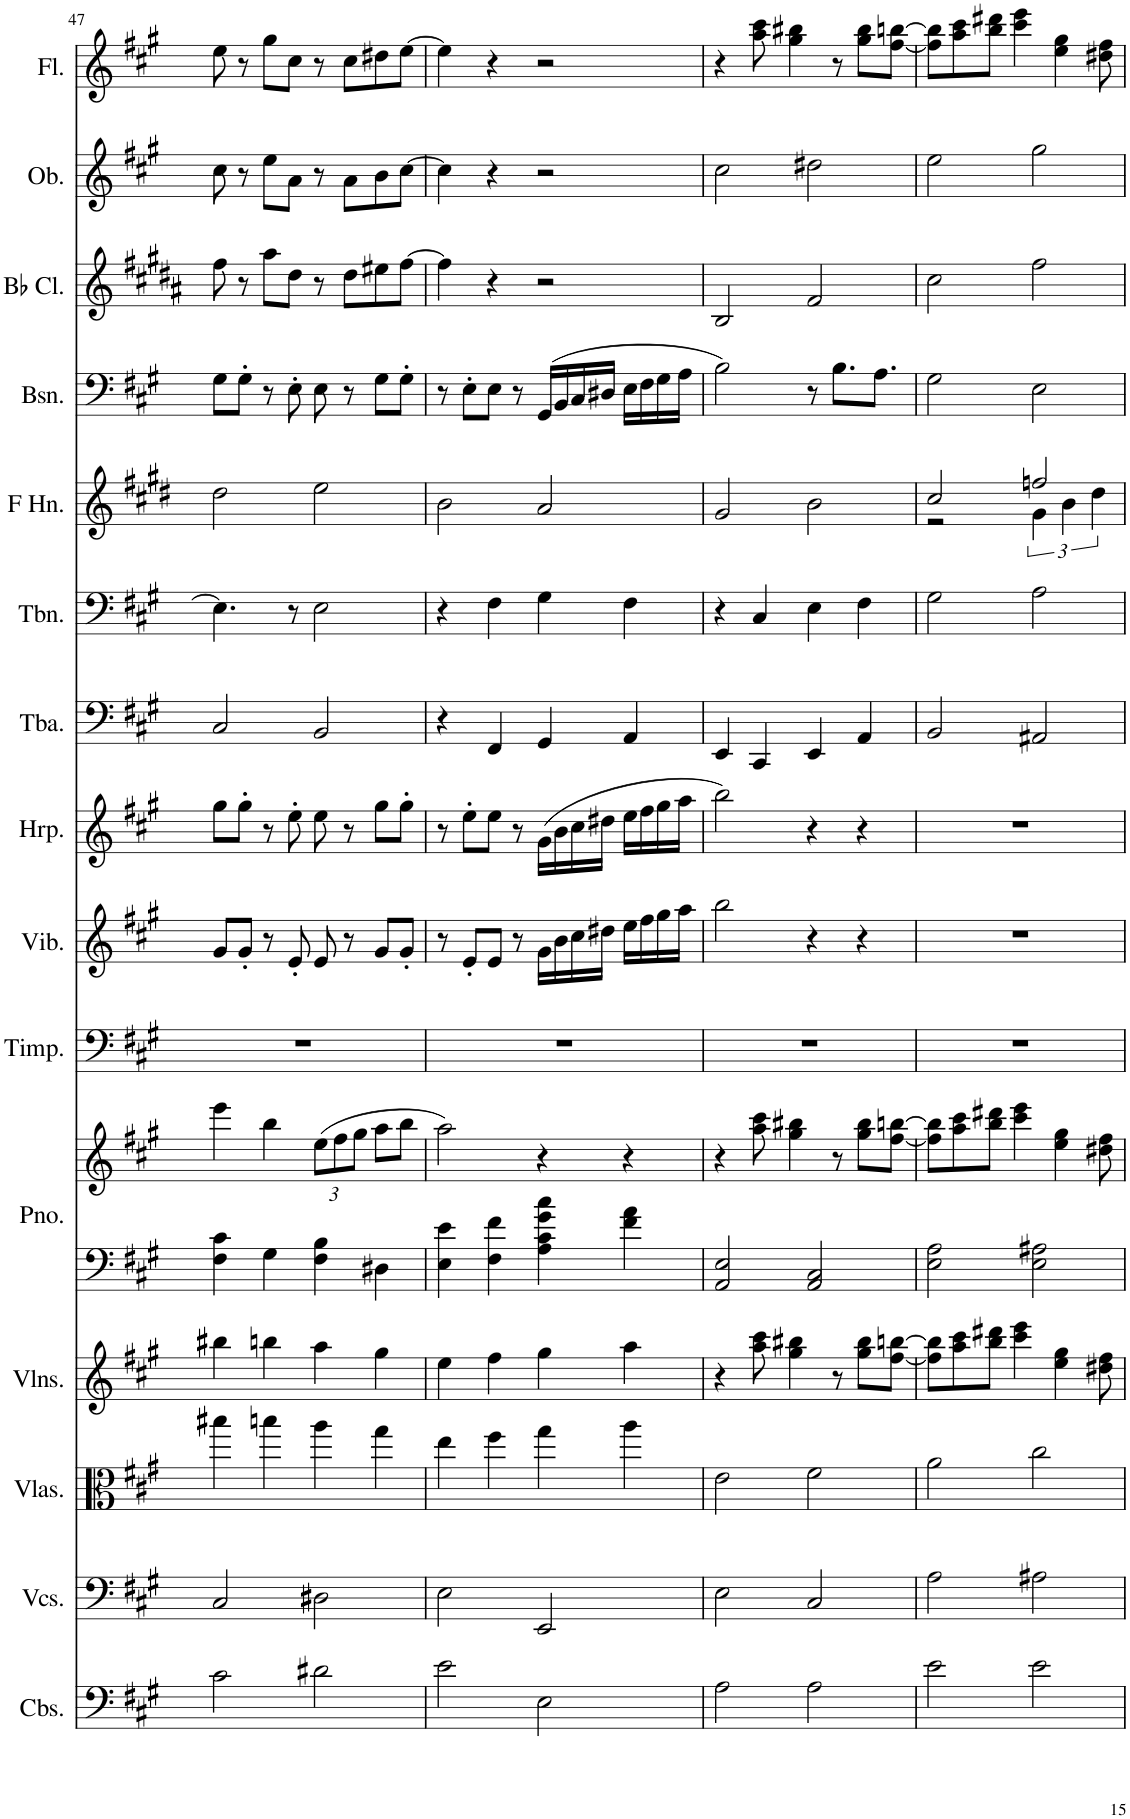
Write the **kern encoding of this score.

**kern	**kern	**kern	**kern	**kern	**kern	**kern	**kern	**kern	**kern	**kern	**kern	**kern	**kern	**kern	**kern
*part15	*part14	*part13	*part12	*part11	*part11	*part10	*part9	*part8	*part7	*part6	*part5	*part4	*part3	*part2	*part1
*staff16	*staff15	*staff14	*staff13	*staff12	*staff11	*staff10	*staff9	*staff8	*staff7	*staff6	*staff5	*staff4	*staff3	*staff2	*staff1
*I"Contrabasses	*I"Violoncellos	*I"Violas	*I"Violins	*I"Piano	*	*I"Timpani	*I"Vibraphone	*I"Harp	*I"Tuba	*I"Trombone	*I"Horn in F	*I"Bassoon	*I"Bb Clarinet	*I"Oboe	*I"Flute
*I'Cbs.	*I'Vcs.	*I'Vlas.	*I'Vlns.	*I'Pno.	*	*I'Timp.	*I'Vib.	*I'Hrp.	*I'Tba.	*I'Tbn.	*	*I'Bsn.	*I'Bb Cl.	*I'Ob.	*I'Fl.
!!LO:PB:g=z
*clefF4	*clefF4	*clefC3	*clefG2	*clefF4	*clefG2	*clefF4	*clefG2	*clefG2	*clefF4	*clefF4	*clefG2	*clefF4	*clefG2	*clefG2	*clefG2
*Trd7c12	*	*	*	*	*	*	*	*	*	*	*Trd4c7	*	*Trd1c2	*	*
*k[f#c#g#]	*k[f#c#g#]	*k[f#c#g#]	*k[f#c#g#]	*k[f#c#g#]	*k[f#c#g#]	*k[f#c#g#]	*k[f#c#g#]	*k[f#c#g#]	*k[f#c#g#]	*k[f#c#g#]	*k[f#c#g#d#]	*k[f#c#g#]	*k[f#c#g#d#a#]	*k[f#c#g#]	*k[f#c#g#]
*M4/4	*M4/4	*M4/4	*M4/4	*M4/4	*M4/4	*M4/4	*M4/4	*M4/4	*M4/4	*M4/4	*M4/4	*M4/4	*M4/4	*M4/4	*M4/4
=47	=47	=47	=47	=47	=47	=47	=47	=47	=47	=47	=47	=47	=47	=47	=47
2c#\	2C#/	4bb#X\	4bb#X\	4F#\ 4c#\	4eee\	1r	8g#/L	8gg#\L	2C#/	4.E\]	2dd#\	8G#\L	8ff#\	8cc#\	8ee\
.	.	.	.	.	.	.	8g#'/J	8gg#'\J	.	.	.	8G#'\J	8r	8r	8r
.	.	4bbn\	4bbn\	4G#\	4bb\	.	8r	8r	.	.	.	8r	8aa#\L	8ee\L	8gg#\L
.	.	.	.	.	.	.	8e'/	8ee'\	.	8r	.	8E'\	8dd#\J	8a\J	8cc#\J
*	*	*	*	*	*Xbrackettup	*	*	*	*	*	*	*	*	*	*
2d#X\	2D#X\	4aa\	4aa\	4F#\ 4B\	(12ee\L	.	8e/	8ee\	2BB/	2E\	2ee\	8E\	8r	8r	8r
.	.	.	.	.	12ff#\	.	.	.	.	.	.	.	.	.	.
.	.	.	.	.	.	.	8r	8r	.	.	.	8r	8dd#\L	8a\L	8cc#\L
.	.	.	.	.	12gg#\J	.	.	.	.	.	.	.	.	.	.
.	.	4gg#\	4gg#\	4D#X\	8aa\L	.	8g#/L	8gg#\L	.	.	.	8G#\L	8ee#X\	8b\	8dd#X\
.	.	.	.	.	8bb\J	.	8g#'/J	8gg#'\J	.	.	.	8G#'\J	[8ff#\J	[8cc#\J	[8ee\J
=48	=48	=48	=48	=48	=48	=48	=48	=48	=48	=48	=48	=48	=48	=48	=48
2e\	2E\	4ee\	4ee\	4E\ 4e\	2aa\)	1r	8r	8r	4r	4r	2b\	8r	4ff#\]	4cc#\]	4ee\]
.	.	.	.	.	.	.	8e'/L	8ee'\L	.	.	.	8E'\L	.	.	.
.	.	4ff#\	4ff#\	4F#\ 4f#\	.	.	8e/J	8ee\J	4FF#/	4F#\	.	8E\J	4r	4r	4r
.	.	.	.	.	.	.	8r	8r	.	.	.	8r	.	.	.
2E\	2EE/	4gg#\	4gg#\	4A\ 4c#\ 4g#\ 4cc#\	4r	.	16g#\LL	(16g#\LL	4GG#/	4G#\	2a/	(16GG#/LL	2r	2r	2r
.	.	.	.	.	.	.	16b\	16b\	.	.	.	16BB/	.	.	.
.	.	.	.	.	.	.	16cc#\	16cc#\	.	.	.	16C#/	.	.	.
.	.	.	.	.	.	.	16dd#X\JJ	16dd#X\JJ	.	.	.	16D#X/JJ	.	.	.
.	.	4aa\	4aa\	4f#\ 4a\	4r	.	16ee\LL	16ee\LL	4AA/	4F#\	.	16E\LL	.	.	.
.	.	.	.	.	.	.	16ff#\	16ff#\	.	.	.	16F#\	.	.	.
.	.	.	.	.	.	.	16gg#\	16gg#\	.	.	.	16G#\	.	.	.
.	.	.	.	.	.	.	16aa\JJ	16aa\JJ	.	.	.	16A\JJ	.	.	.
=49	=49	=49	=49	=49	=49	=49	=49	=49	=49	=49	=49	=49	=49	=49	=49
2A\	2E\	2e\	4r	2AA/ 2E/	4r	1r	2bb\	2bb\)	4EE/	4r	2g#/	2B\)	2B/	2cc#\	4r
.	.	.	8aa\ 8ccc#\	.	8aa\ 8ccc#\	.	.	.	4CC#/	4C#/	.	.	.	.	8aa\ 8ccc#\
.	.	.	4gg#\ 4bb#X\	.	4gg#\ 4bb#X\	.	.	.	.	.	.	.	.	.	4gg#\ 4bb#X\
2A\	2C#/	2f#\	.	2AA/ 2C#/	.	.	4r	4r	4EE/	4E\	2b\	8r	2f#/	2dd#X\	.
.	.	.	8r	.	8r	.	.	.	.	.	.	8.B\L	.	.	8r
.	.	.	8gg#\ 8bb#\L	.	8gg#\ 8bb#\L	.	4r	4r	4AA/	4F#\	.	.	.	.	8gg#\ 8bb#\L
.	.	.	.	.	.	.	.	.	.	.	.	8.A\J	.	.	.
.	.	.	[8ff#\ [8bbn\J	.	[8ff#\ [8bbn\J	.	.	.	.	.	.	.	.	.	[8ff#\ [8bbn\J
=50	=50	=50	=50	=50	=50	=50	=50	=50	=50	=50	=50	=50	=50	=50	=50
*	*	*	*	*	*	*	*	*	*	*	*^	*	*	*	*
2e\	2A\	2a\	8ff#\] 8bb\]L	2E\ 2A\	8ff#\] 8bb\]L	1r	1r	1r	2BB/	2G#\	2cc#/	2r	2G#\	2cc#\	2ee\	8ff#\] 8bb\]L
.	.	.	8aa\ 8ccc#\	.	8aa\ 8ccc#\	.	.	.	.	.	.	.	.	.	.	8aa\ 8ccc#\
.	.	.	8bb\ 8ddd#X\J	.	8bb\ 8ddd#X\J	.	.	.	.	.	.	.	.	.	.	8bb\ 8ddd#X\J
.	.	.	4ccc#\ 4eee\	.	4ccc#\ 4eee\	.	.	.	.	.	.	.	.	.	.	4ccc#\ 4eee\
2e\	2A#X\	2cc#\	.	2E\ 2A#X\	.	.	.	.	2AA#X/	2A\	2ffn/	6g#\	2E\	2ff#\	2gg#\	.
.	.	.	4ee\ 4gg#\	.	4ee\ 4gg#\	.	.	.	.	.	.	.	.	.	.	4ee\ 4gg#\
.	.	.	.	.	.	.	.	.	.	.	.	6b\	.	.	.	.
.	.	.	.	.	.	.	.	.	.	.	.	6dd#\	.	.	.	.
.	.	.	8dd#X\ 8ff#\	.	8dd#X\ 8ff#\	.	.	.	.	.	.	.	.	.	.	8dd#X\ 8ff#\
*	*	*	*	*	*	*	*	*	*	*	*v	*v	*	*	*	*
=	=	=	=	=	=	=	=	=	=	=	=	=	=	=	=
*-	*-	*-	*-	*-	*-	*-	*-	*-	*-	*-	*-	*-	*-	*-	*-
